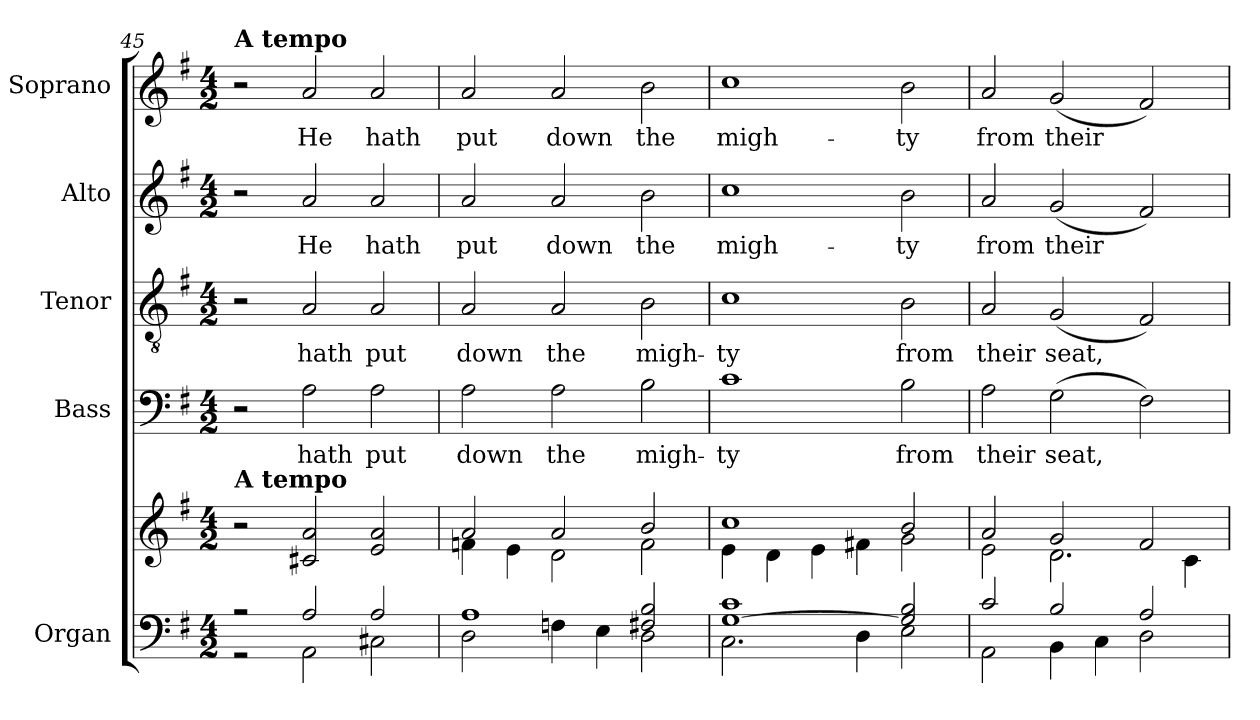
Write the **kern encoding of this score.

**kern	**kern	**kern	**text	**kern	**text	**kern	**text	**kern	**text
*part5	*part5	*part4	*part4	*part3	*part3	*part2	*part2	*part1	*part1
*staff6	*staff5	*staff4	*staff4	*staff3	*staff3	*staff2	*staff2	*staff1	*staff1
*I"Organ	*	*I"Bass	*	*I"Tenor	*	*I"Alto	*	*I"Soprano	*
*I'Org.	*	*I'B.	*	*I'T.	*	*I'A.	*	*I'S.	*
!!LO:PB:g=z
*clefF4	*clefG2	*clefF4	*	*clefGv2	*	*clefG2	*	*clefG2	*
*	*	*	*	*ITrd7c12	*	*	*	*	*
*k[f#]	*k[f#]	*k[f#]	*	*k[f#]	*	*k[f#]	*	*k[f#]	*
*G:	*G:	*G:	*	*G:	*	*G:	*	*G:	*
*M4/2	*M4/2	*M4/2	*	*M4/2	*	*M4/2	*	*M4/2	*
=45	=45	=45	=45	=45	=45	=45	=45	=45	=45
*^	*	*	*	*	*	*	*	*	*
!	!	!	!	!	!	!	!	!	!LO:TX:a:B:t=A tempo	!
!	!	!LO:TX:a:B:t=A tempo	!	!	!	!	!	!	!	!
2r	2r	2r	2r	.	2r	.	2r	.	2r	.
!	!	!	!	!LO:LY:b:color=#000000	!	!	!	!	!	!
!	!	!	!	!	!	!LO:LY:b:color=#000000	!	!	!	!
!	!	!	!	!	!	!	!	!LO:LY:b:color=#000000	!	!
!	!	!	!	!	!	!	!	!	!	!LO:LY:b:color=#000000
2Ai/	2AAi\	2c#Xi/ 2ai	2Ai\	hath	2AAi/	hath	2ai/	He	2ai/	He
!	!	!	!	!LO:LY:b:color=#000000	!	!	!	!	!	!
!	!	!	!	!	!	!LO:LY:b:color=#000000	!	!	!	!
!	!	!	!	!	!	!	!	!LO:LY:b:color=#000000	!	!
!	!	!	!	!	!	!	!	!	!	!LO:LY:b:color=#000000
2Ai/	2C#Xi\	2ei/ 2ai	2Ai\	put	2AAi/	put	2ai/	hath	2ai/	hath
=46	=46	=46	=46	=46	=46	=46	=46	=46	=46	=46
*	*	*^	*	*	*	*	*	*	*	*
!	!	!	!	!	!LO:LY:b:color=#000000	!	!	!	!	!	!
!	!	!	!	!	!	!	!LO:LY:b:color=#000000	!	!	!	!
!	!	!	!	!	!	!	!	!	!LO:LY:b:color=#000000	!	!
!	!	!	!	!	!	!	!	!	!	!	!LO:LY:b:color=#000000
1Ai	2Di\	2ai/	4fni\	2Ai\	down	2AAi/	down	2ai/	put	2ai/	put
.	.	.	4ei\	.	.	.	.	.	.	.	.
!	!	!	!	!	!LO:LY:b:color=#000000	!	!	!	!	!	!
!	!	!	!	!	!	!	!LO:LY:b:color=#000000	!	!	!	!
!	!	!	!	!	!	!	!	!	!LO:LY:b:color=#000000	!	!
!	!	!	!	!	!	!	!	!	!	!	!LO:LY:b:color=#000000
.	4Fni\	2ai/	2di\	2Ai\	the	2AAi/	the	2ai/	down	2ai/	down
.	4Ei\	.	.	.	.	.	.	.	.	.	.
!	!	!	!	!	!LO:LY:b:color=#000000	!	!	!	!	!	!
!	!	!	!	!	!	!	!LO:LY:b:color=#000000	!	!	!	!
!	!	!	!	!	!	!	!	!	!LO:LY:b:color=#000000	!	!
!	!	!	!	!	!	!	!	!	!	!	!LO:LY:b:color=#000000
2F#Xi/ 2Bi	2Di\	2bi/	2fi\	2Bi\	migh-	2BBi\	migh-	2bi\	the	2bi\	the
=47	=47	=47	=47	=47	=47	=47	=47	=47	=47	=47	=47
!	!	!	!	!	!LO:LY:b:color=#000000	!	!	!	!	!	!
!	!	!	!	!	!	!	!LO:LY:b:color=#000000	!	!	!	!
!	!	!	!	!	!	!	!	!	!LO:LY:b:color=#000000	!	!
!	!	!	!	!	!	!	!	!	!	!	!LO:LY:b:color=#000000
[1Gi 1ci	2.Ci\	1cci	4ei\	1ci	-ty	1Ci	-ty	1cci	migh-	1cci	migh-
.	.	.	4di\	.	.	.	.	.	.	.	.
.	.	.	4ei\	.	.	.	.	.	.	.	.
.	4Di\	.	4f#Xi\	.	.	.	.	.	.	.	.
!	!	!	!	!	!LO:LY:b:color=#000000	!	!	!	!	!	!
!	!	!	!	!	!	!	!LO:LY:b:color=#000000	!	!	!	!
!	!	!	!	!	!	!	!	!	!LO:LY:b:color=#000000	!	!
!	!	!	!	!	!	!	!	!	!	!	!LO:LY:b:color=#000000
2Gi/] 2Bi	2Ei\	2bi/	2gi\	2Bi\	from	2BBi\	from	2bi\	-ty	2bi\	-ty
=48	=48	=48	=48	=48	=48	=48	=48	=48	=48	=48	=48
!	!	!	!	!	!LO:LY:b:color=#000000	!	!	!	!	!	!
!	!	!	!	!	!	!	!LO:LY:b:color=#000000	!	!	!	!
!	!	!	!	!	!	!	!	!	!LO:LY:b:color=#000000	!	!
!	!	!	!	!	!	!	!	!	!	!	!LO:LY:b:color=#000000
2ci/	2AAi\	2ai/	2ei\	2Ai\	their	2AAi/	their	2ai/	from	2ai/	from
!	!	!	!	!	!LO:LY:b:color=#000000	!	!	!	!	!	!
!	!	!	!	!	!	!	!LO:LY:b:color=#000000	!	!	!	!
!	!	!	!	!	!	!	!	!	!LO:LY:b:color=#000000	!	!
!	!	!	!	!	!	!	!	!	!	!	!LO:LY:b:color=#000000
2Bi/	4BBi\	2gi/	2.di\	(2Gi\	seat,	(2GGi/	seat,	(2gi/	their	(2gi/	their
.	4Ci\	.	.	.	.	.	.	.	.	.	.
2Ai/	2Di\	2f#i/	.	2F#i\)	.	2FF#i/)	.	2f#i/)	.	2f#i/)	.
.	.	.	4ci\	.	.	.	.	.	.	.	.
*v	*v	*	*	*	*	*	*	*	*	*	*
*	*v	*v	*	*	*	*	*	*	*	*
=	=	=	=	=	=	=	=	=	=
*-	*-	*-	*-	*-	*-	*-	*-	*-	*-
